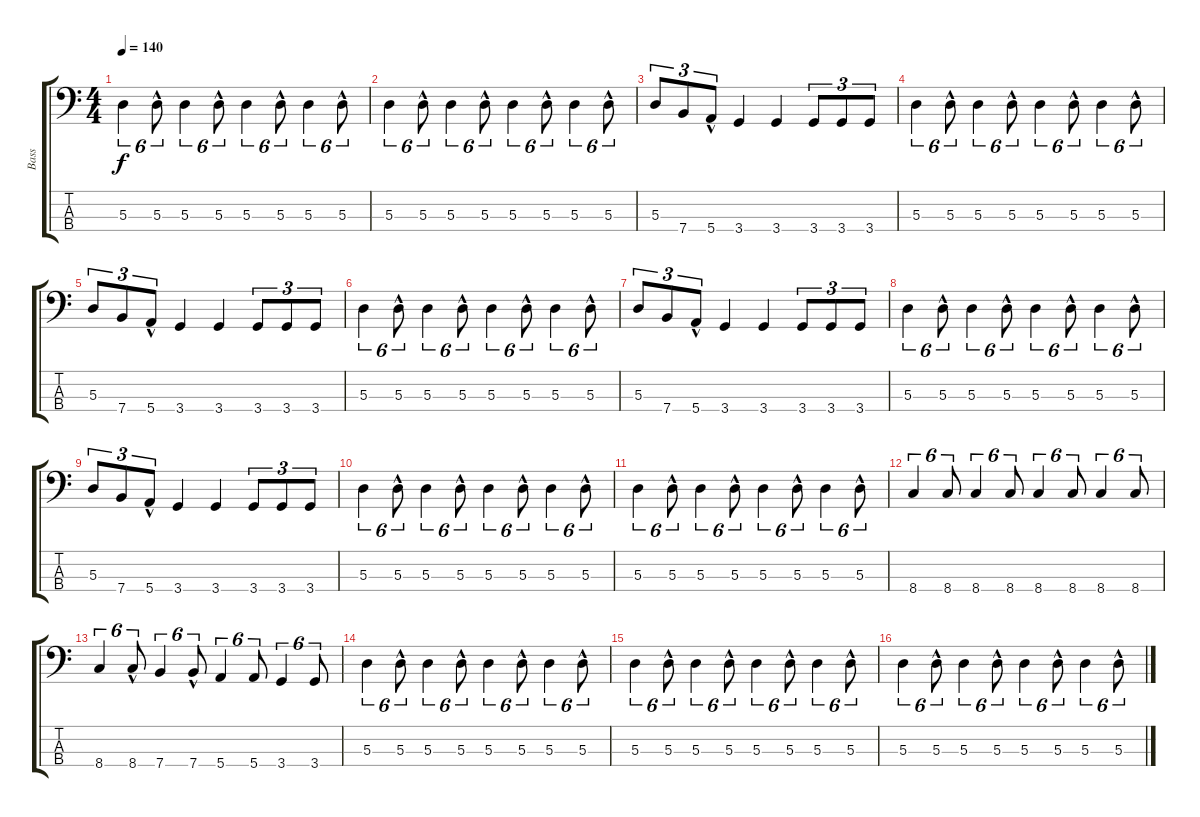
\track ("Bass" "Bass") {instrument electricbasspick}
\staff {score tabs}
\tuning (G2 D2 A1 E1) {hide}
\ts (4 4)
\tempo 140
\clef f4
\ks c
5.3.4{tu (6 4) dy f} 5.3{hac}.8{tu (6 4)} 5.3.4{tu (6 4)} 5.3{hac}.8{tu (6 4)} 5.3.4{tu (6 4)} 5.3{hac}.8{tu (6 4)} 5.3.4{tu (6 4)} 5.3{hac}.8{tu (6 4)} |
5.3.4{tu (6 4)} 5.3{hac}.8{tu (6 4)} 5.3.4{tu (6 4)} 5.3{hac}.8{tu (6 4)} 5.3.4{tu (6 4)} 5.3{hac}.8{tu (6 4)} 5.3.4{tu (6 4)} 5.3{hac}.8{tu (6 4)} |
5.3.8{tu (3 2)} 7.4.8{tu (3 2)} 5.4{hac}.8{tu (3 2)} 3.4.4 3.4.4 3.4.8{tu (3 2)} 3.4.8{tu (3 2)} 3.4.8{tu (3 2)} |
5.3.4{tu (6 4)} 5.3{hac}.8{tu (6 4)} 5.3.4{tu (6 4)} 5.3{hac}.8{tu (6 4)} 5.3.4{tu (6 4)} 5.3{hac}.8{tu (6 4)} 5.3.4{tu (6 4)} 5.3{hac}.8{tu (6 4)} |
5.3.8{tu (3 2)} 7.4.8{tu (3 2)} 5.4{hac}.8{tu (3 2)} 3.4.4 3.4.4 3.4.8{tu (3 2)} 3.4.8{tu (3 2)} 3.4.8{tu (3 2)} |
5.3.4{tu (6 4)} 5.3{hac}.8{tu (6 4)} 5.3.4{tu (6 4)} 5.3{hac}.8{tu (6 4)} 5.3.4{tu (6 4)} 5.3{hac}.8{tu (6 4)} 5.3.4{tu (6 4)} 5.3{hac}.8{tu (6 4)} |
5.3.8{tu (3 2)} 7.4.8{tu (3 2)} 5.4{hac}.8{tu (3 2)} 3.4.4 3.4.4 3.4.8{tu (3 2)} 3.4.8{tu (3 2)} 3.4.8{tu (3 2)} |
5.3.4{tu (6 4)} 5.3{hac}.8{tu (6 4)} 5.3.4{tu (6 4)} 5.3{hac}.8{tu (6 4)} 5.3.4{tu (6 4)} 5.3{hac}.8{tu (6 4)} 5.3.4{tu (6 4)} 5.3{hac}.8{tu (6 4)} |
5.3.8{tu (3 2)} 7.4.8{tu (3 2)} 5.4{hac}.8{tu (3 2)} 3.4.4 3.4.4 3.4.8{tu (3 2)} 3.4.8{tu (3 2)} 3.4.8{tu (3 2)} |
5.3.4{tu (6 4)} 5.3{hac}.8{tu (6 4)} 5.3.4{tu (6 4)} 5.3{hac}.8{tu (6 4)} 5.3.4{tu (6 4)} 5.3{hac}.8{tu (6 4)} 5.3.4{tu (6 4)} 5.3{hac}.8{tu (6 4)} |
5.3.4{tu (6 4)} 5.3{hac}.8{tu (6 4)} 5.3.4{tu (6 4)} 5.3{hac}.8{tu (6 4)} 5.3.4{tu (6 4)} 5.3{hac}.8{tu (6 4)} 5.3.4{tu (6 4)} 5.3{hac}.8{tu (6 4)} |
8.4.4{tu (6 4)} 8.4.8{tu (6 4)} 8.4.4{tu (6 4)} 8.4.8{tu (6 4)} 8.4.4{tu (6 4)} 8.4.8{tu (6 4)} 8.4.4{tu (6 4)} 8.4.8{tu (6 4)} |
8.4.4{tu (6 4)} 8.4{hac}.8{tu (6 4)} 7.4.4{tu (6 4)} 7.4{hac}.8{tu (6 4)} 5.4.4{tu (6 4)} 5.4.8{tu (6 4)} 3.4.4{tu (6 4)} 3.4.8{tu (6 4)} |
5.3.4{tu (6 4)} 5.3{hac}.8{tu (6 4)} 5.3.4{tu (6 4)} 5.3{hac}.8{tu (6 4)} 5.3.4{tu (6 4)} 5.3{hac}.8{tu (6 4)} 5.3.4{tu (6 4)} 5.3{hac}.8{tu (6 4)} |
5.3.4{tu (6 4)} 5.3{hac}.8{tu (6 4)} 5.3.4{tu (6 4)} 5.3{hac}.8{tu (6 4)} 5.3.4{tu (6 4)} 5.3{hac}.8{tu (6 4)} 5.3.4{tu (6 4)} 5.3{hac}.8{tu (6 4)} |
5.3.4{tu (6 4)} 5.3{hac}.8{tu (6 4)} 5.3.4{tu (6 4)} 5.3{hac}.8{tu (6 4)} 5.3.4{tu (6 4)} 5.3{hac}.8{tu (6 4)} 5.3.4{tu (6 4)} 5.3{hac}.8{tu (6 4)}
